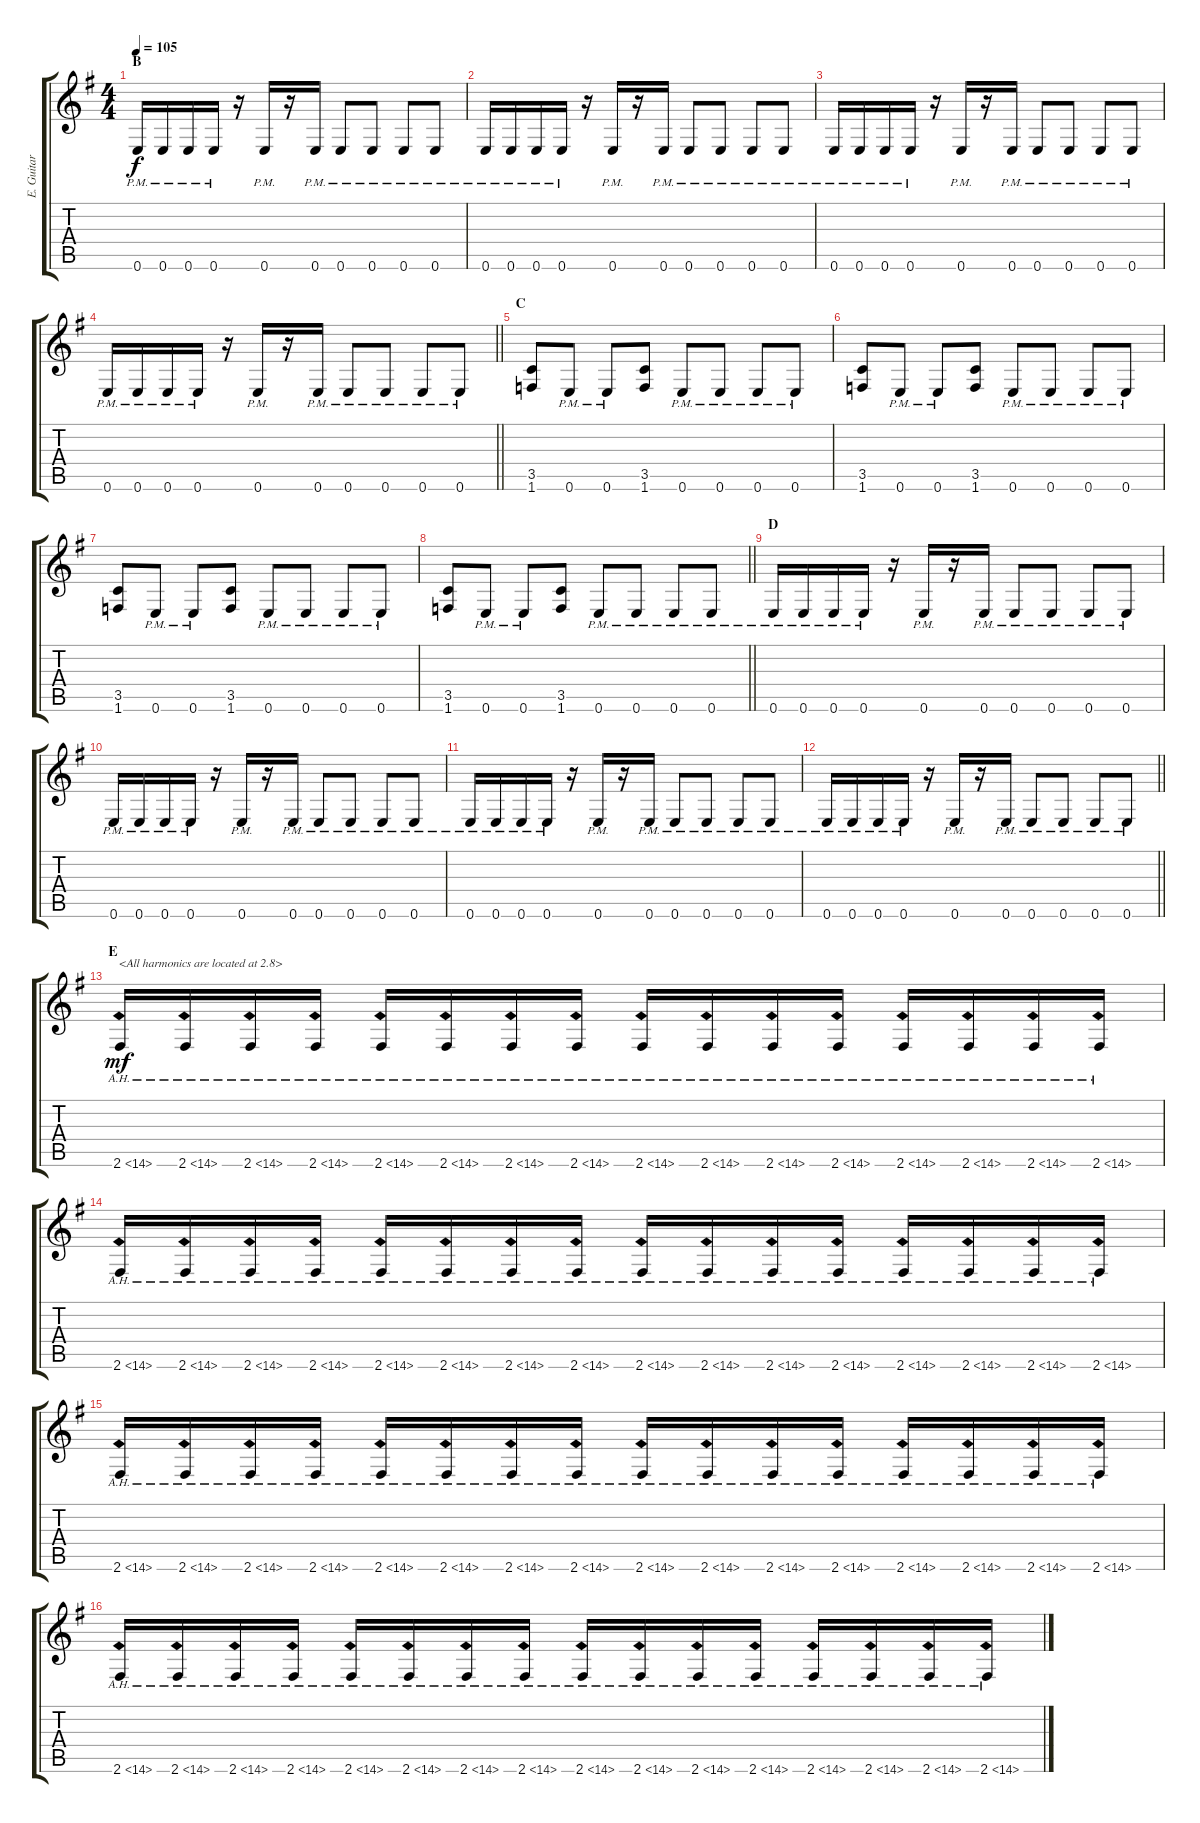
\track ("E. Guitar II" "E. Guitar ") {instrument overdrivenguitar}
\staff {score tabs}
\tuning (E4 B3 G3 D3 A2 E2) {hide}
\ts (4 4)
\section ("" "B")
\tempo 105
\clef g2
\ks g
0.6{pm}.16{dy f} 0.6{pm}.16 0.6{pm}.16 0.6{pm}.16 r.16 0.6{pm}.16 r.16 0.6{pm}.16 0.6{pm}.8 0.6{pm}.8 0.6{pm}.8 0.6{pm}.8 |
0.6{pm}.16 0.6{pm}.16 0.6{pm}.16 0.6{pm}.16 r.16 0.6{pm}.16 r.16 0.6{pm}.16 0.6{pm}.8 0.6{pm}.8 0.6{pm}.8 0.6{pm}.8 |
0.6{pm}.16 0.6{pm}.16 0.6{pm}.16 0.6{pm}.16 r.16 0.6{pm}.16 r.16 0.6{pm}.16 0.6{pm}.8 0.6{pm}.8 0.6{pm}.8 0.6{pm}.8 |
\barLineRight lightlight
0.6{pm}.16 0.6{pm}.16 0.6{pm}.16 0.6{pm}.16 r.16 0.6{pm}.16 r.16 0.6{pm}.16 0.6{pm}.8 0.6{pm}.8 0.6{pm}.8 0.6{pm}.8 |
\section ("" "C")
(3.5 1.6).8 0.6{pm}.8 0.6{pm}.8 (3.5 1.6).8 0.6{pm}.8 0.6{pm}.8 0.6{pm}.8 0.6{pm}.8 |
(3.5 1.6).8 0.6{pm}.8 0.6{pm}.8 (3.5 1.6).8 0.6{pm}.8 0.6{pm}.8 0.6{pm}.8 0.6{pm}.8 |
(3.5 1.6).8 0.6{pm}.8 0.6{pm}.8 (3.5 1.6).8 0.6{pm}.8 0.6{pm}.8 0.6{pm}.8 0.6{pm}.8 |
\barLineRight lightlight
(3.5 1.6).8 0.6{pm}.8 0.6{pm}.8 (3.5 1.6).8 0.6{pm}.8 0.6{pm}.8 0.6{pm}.8 0.6{pm}.8 |
\section ("" "D")
0.6{pm}.16 0.6{pm}.16 0.6{pm}.16 0.6{pm}.16 r.16 0.6{pm}.16 r.16 0.6{pm}.16 0.6{pm}.8 0.6{pm}.8 0.6{pm}.8 0.6{pm}.8 |
0.6{pm}.16 0.6{pm}.16 0.6{pm}.16 0.6{pm}.16 r.16 0.6{pm}.16 r.16 0.6{pm}.16 0.6{pm}.8 0.6{pm}.8 0.6{pm}.8 0.6{pm}.8 |
0.6{pm}.16 0.6{pm}.16 0.6{pm}.16 0.6{pm}.16 r.16 0.6{pm}.16 r.16 0.6{pm}.16 0.6{pm}.8 0.6{pm}.8 0.6{pm}.8 0.6{pm}.8 |
\barLineRight lightlight
0.6{pm}.16 0.6{pm}.16 0.6{pm}.16 0.6{pm}.16 r.16 0.6{pm}.16 r.16 0.6{pm}.16 0.6{pm}.8 0.6{pm}.8 0.6{pm}.8 0.6{pm}.8 |
\section ("" "E")
2.6{ah 12}.16{txt "<All harmonics are located at 2.8>" dy mf} 2.6{ah 12}.16 2.6{ah 12}.16 2.6{ah 12}.16 2.6{ah 12}.16 2.6{ah 12}.16 2.6{ah 12}.16 2.6{ah 12}.16 2.6{ah 12}.16 2.6{ah 12}.16 2.6{ah 12}.16 2.6{ah 12}.16 2.6{ah 12}.16 2.6{ah 12}.16 2.6{ah 12}.16 2.6{ah 12}.16 |
2.6{ah 12}.16 2.6{ah 12}.16 2.6{ah 12}.16 2.6{ah 12}.16 2.6{ah 12}.16 2.6{ah 12}.16 2.6{ah 12}.16 2.6{ah 12}.16 2.6{ah 12}.16 2.6{ah 12}.16 2.6{ah 12}.16 2.6{ah 12}.16 2.6{ah 12}.16 2.6{ah 12}.16 2.6{ah 12}.16 2.6{ah 12}.16 |
2.6{ah 12}.16 2.6{ah 12}.16 2.6{ah 12}.16 2.6{ah 12}.16 2.6{ah 12}.16 2.6{ah 12}.16 2.6{ah 12}.16 2.6{ah 12}.16 2.6{ah 12}.16 2.6{ah 12}.16 2.6{ah 12}.16 2.6{ah 12}.16 2.6{ah 12}.16 2.6{ah 12}.16 2.6{ah 12}.16 2.6{ah 12}.16 |
2.6{ah 12}.16 2.6{ah 12}.16 2.6{ah 12}.16 2.6{ah 12}.16 2.6{ah 12}.16 2.6{ah 12}.16 2.6{ah 12}.16 2.6{ah 12}.16 2.6{ah 12}.16 2.6{ah 12}.16 2.6{ah 12}.16 2.6{ah 12}.16 2.6{ah 12}.16 2.6{ah 12}.16 2.6{ah 12}.16 2.6{ah 12}.16
